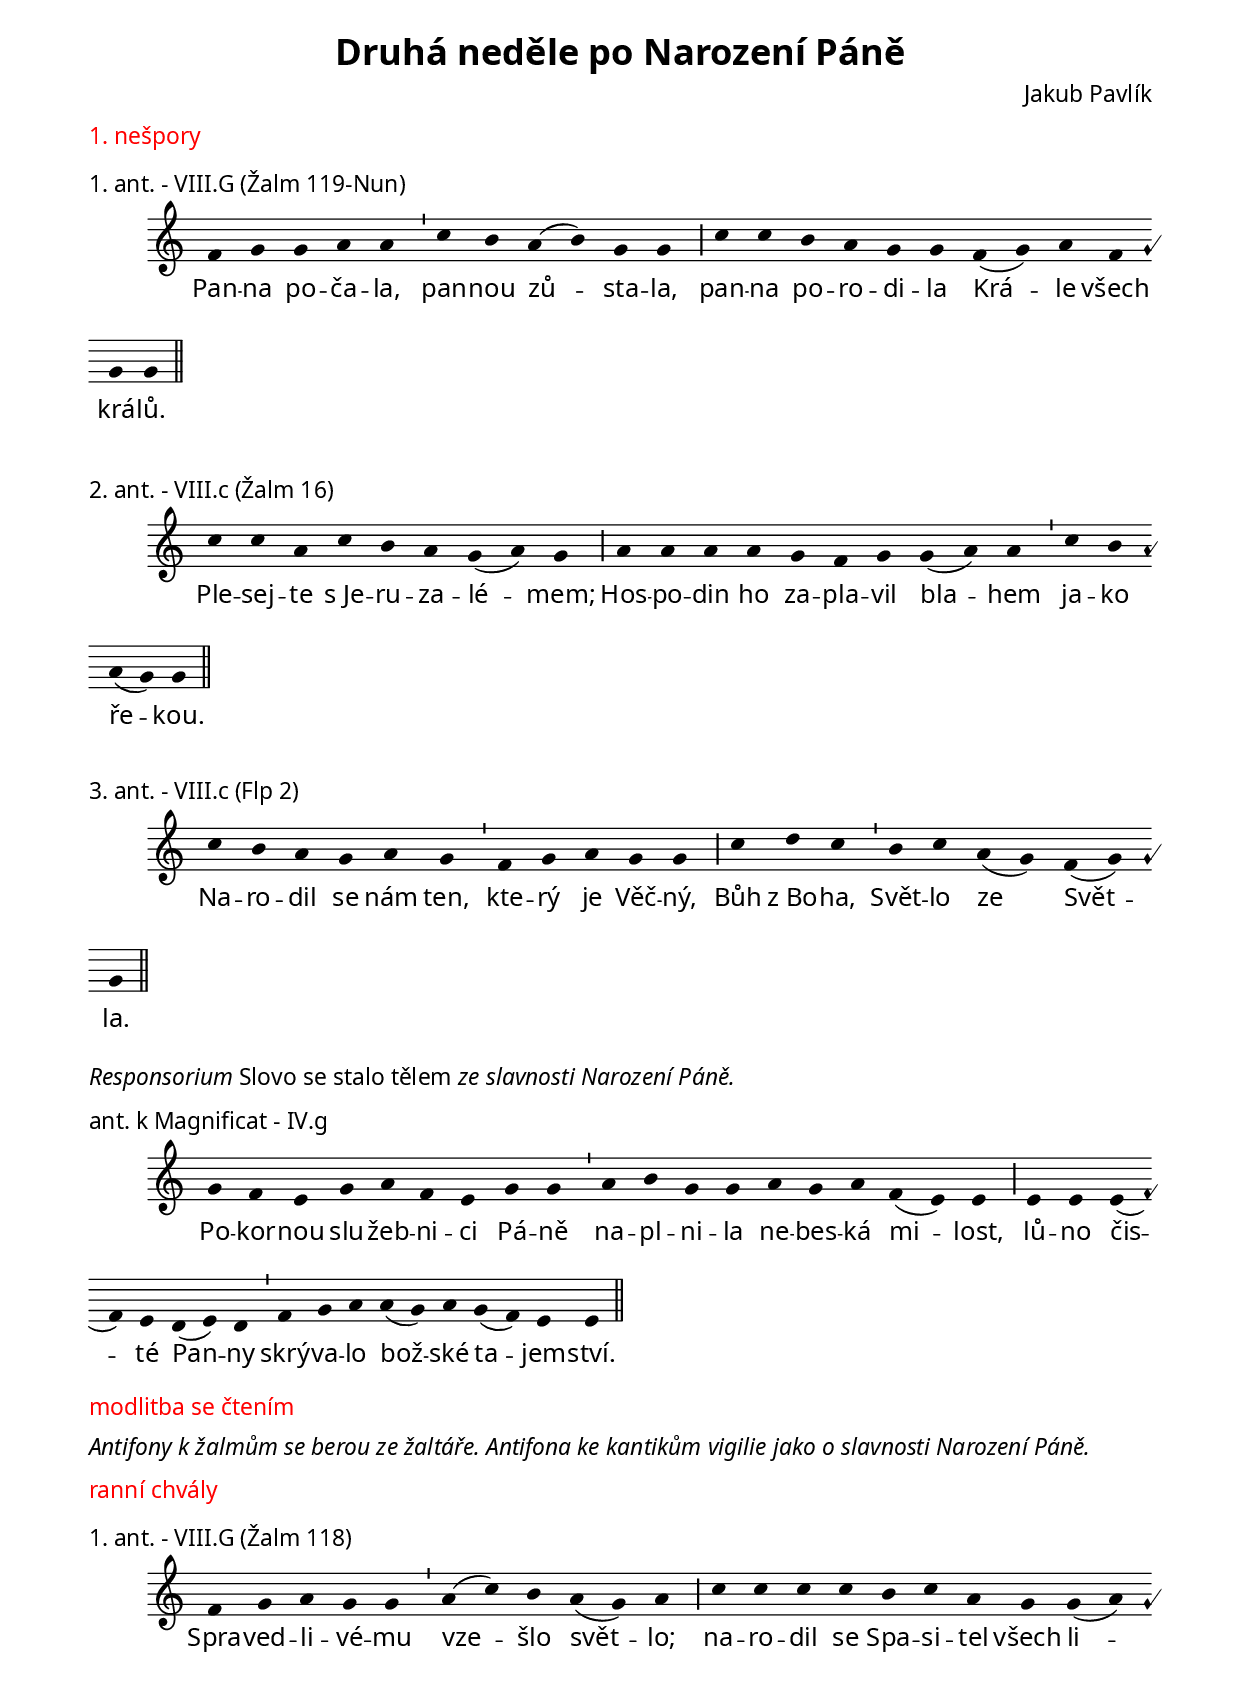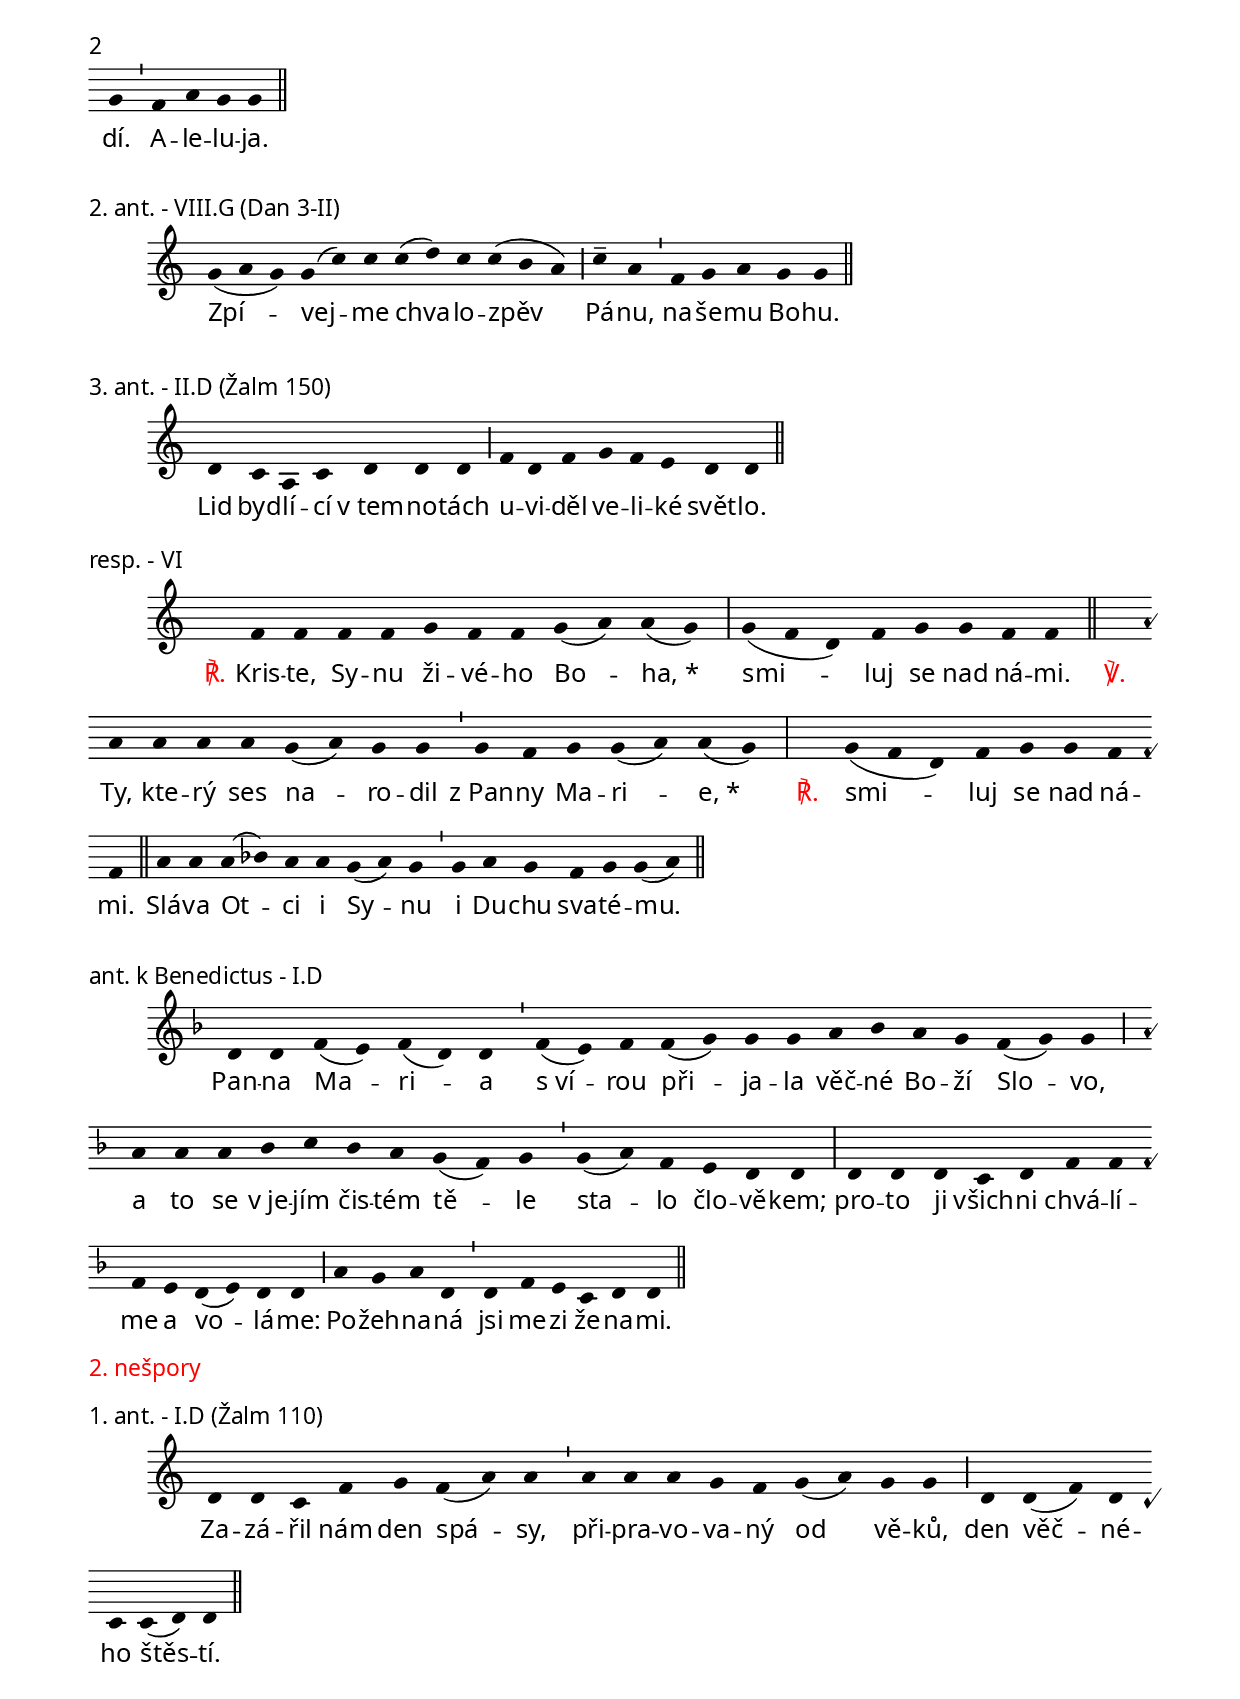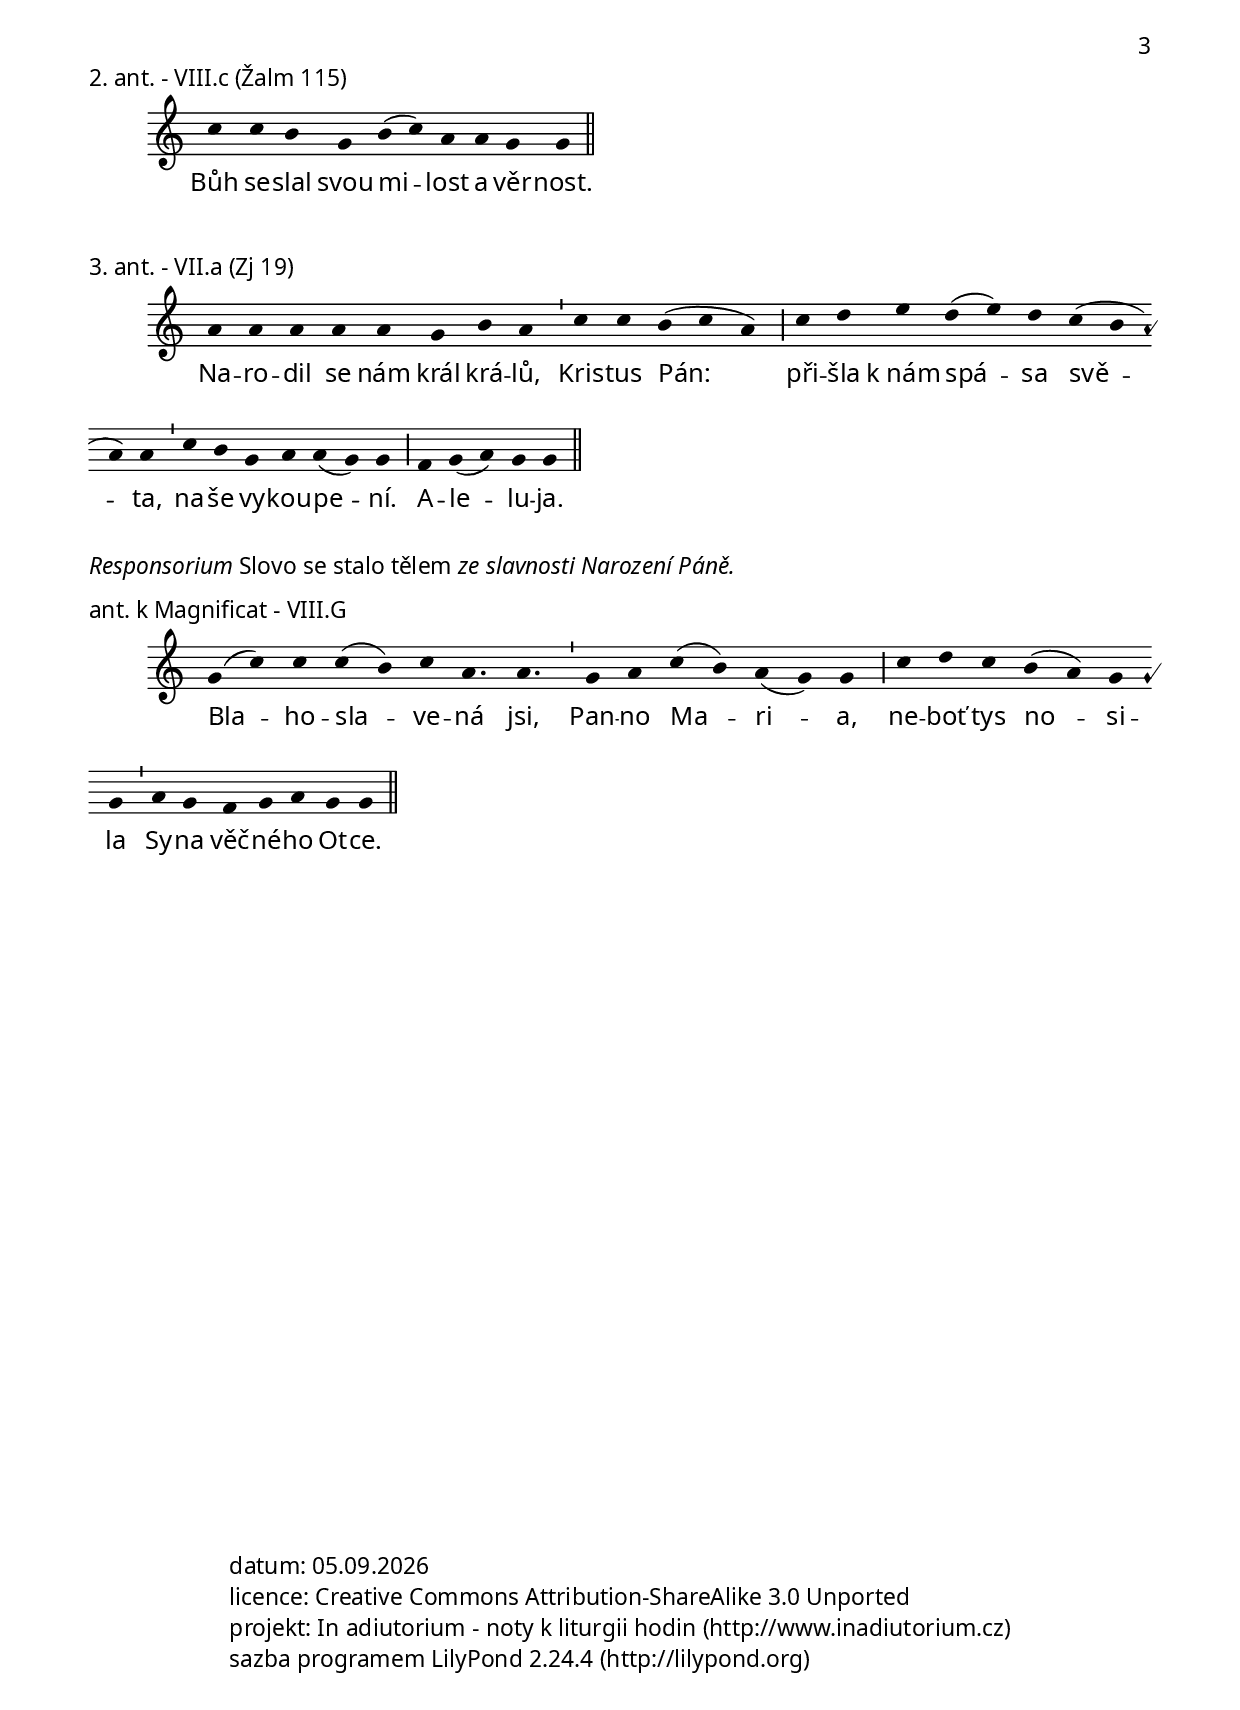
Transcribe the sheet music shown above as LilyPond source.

\version "2.17.25"

\header {
  title = "Druhá neděle po Narození Páně"
  composer = "Jakub Pavlík"
}

\include "spolecne.ly"
\include "dilyresponsorii.ly"

\markup {\nadpisHodinka {"1. nešpory"}}

\score {
  \relative c' {
    \choralniRezim
    f g g a a \barMin
    c b a( b) g g \barMaior
    c c b a g g f( g) a f g g \barFinalis
  }
  \addlyrics {
    Pan -- na po -- ča -- la,
    pan -- nou zů -- sta -- la,
    pan -- na po -- ro -- di -- la Krá -- le všech krá -- lů.
  }
  \header {
    quid = "1. ant."
    modus = "VIII"
    differentia = "G"
    psalmus = "Žalm 119-Nun"
    fons = "oktáv Narození Páně, 27.12., k Magnificat, druhá část jiný text"
    fial = "fial://vanoce_narozenipane.ly#27-amag?cast=1-2"
    id = "ne1-a1"
    piece = \markup {\sestavTitulek}
  }
}

\score {
  \relative c'' {
    \choralniRezim
    c4 c a c b a g( a) g \barMaior
    a a a a g f g g( a) a \barMin
    c b a( g) g \barFinalis
  }
  \addlyrics {
    Ple -- sej -- te s_Je -- ru -- za -- lé -- mem;
    Hos -- po -- din ho za -- pla -- vil bla -- hem
    ja -- ko ře -- kou.
  }
  \header {
    quid = "2. ant."
    modus = "VIII"
    differentia = "c"
    psalmus = "Žalm 16"
    id = "ne1-a2"
    piece = \markup {\sestavTitulek}
  }
}

\score {
  \relative c'' {
    \choralniRezim
    c4 b a g a g \barMin
    f g a g g \barMaior
    c d c \barMin
    b c a( g) f( g) g \barFinalis
  }
  \addlyrics {
    Na -- ro -- dil se nám ten,
    kte -- rý je Věč -- ný,
    Bůh z_Bo -- ha,
    Svět -- lo ze Svět -- la.
  }
  \header {
    quid = "3. ant."
    modus = "VIII"
    differentia = "c"
    psalmus = "Flp 2"
    id = "ne1-a3"
    piece = \markup {\sestavTitulek}
  }
}

\markup\italic{Responsorium \upright{Slovo se stalo tělem} ze slavnosti Narození Páně.}

\score {
  \relative c'' {
    \choralniRezim
    g4 f e g a f e g g \barMin
    a4 b g g a g a f( e) e \barMaior
    e e e( f) e d( e) d \barMin
    f g a a( g) a g( f) e e \barFinalis
  }
  \addlyrics {
    Po -- kor -- nou slu -- žeb -- ni -- ci Pá -- ně
    na -- pl -- ni -- la ne -- bes -- ká mi -- lost,
    lů -- no čis -- té Pan -- ny
    skrý -- va -- lo bož -- ské ta -- jem -- ství.
  }
  \header {
    quid = "ant. k Magnificat"
    modus = "IV"
    differentia = "g"
    psalmus = "Magnificat"
    id = "ne1-amag"
    piece = \markup {\sestavTitulekBezZalmu}
  }
}

\markup {\nadpisHodinka {"modlitba se čtením"}}

\markup\italic{
  Antifony k žalmům se berou ze žaltáře.
  Antifona ke kantikům vigilie jako o slavnosti Narození Páně.
}

\markup {\nadpisHodinka {"ranní chvály"}}

\score {
  \relative c' {
    \choralniRezim
    f4 g a g g \barMin a( c) b a( g) a \barMaior
    c c c c b c a g g( a) g \barMin
    f a g g \barFinalis
  }
  \addlyrics {
    Spra -- ved -- li -- vé -- mu vze -- šlo svět -- lo;
    na -- ro -- dil se Spa -- si -- tel všech li -- dí.
    A -- le -- lu -- ja.
  }
  \header {
    quid = "1. ant."
    modus = "VIII"
    differentia = "G"
    psalmus = "Žalm 118"
    id = "rch-a1"
    piece = \markup {\sestavTitulek}
  }
}

\score {
  \relative c'' {
    \choralniRezim
    g4( a g) g( c) c c( d) c c( b a) \barMaior
    c4-- a \barMin f g a g g \barFinalis
  }
  \addlyrics {
    Zpí -- vej -- me chva -- lo -- zpěv Pá -- nu,
    na -- še -- mu Bo -- hu.
  }
  \header {
    quid = "2. ant."
    modus = "VIII"
    differentia = "G"
    psalmus = "Dan 3-II"
    fial = "antifony/tyden2_1nedele.ly#rch-ant2?zacatek=12"
    placet = "3 nevyvážená, od předlohy spíš oddělit (popř. upravit obě)"
    id = "rch-a2"
    piece = \markup {\sestavTitulek}
  }
}

\score {
  \relative c' {
    \choralniRezim
    d4 c a c d d d \barMaior
    f d f g f e d d \barFinalis
  }
  \addlyrics {
    Lid byd -- lí -- cí v_tem -- no -- tách
    u -- vi -- děl ve -- li -- ké svět -- lo.
  }
  \header {
    quid = "3. ant."
    modus = "II"
    differentia = "D"
    psalmus = "Žalm 150"
    id = "rch-a3"
    piece = \markup {\sestavTitulek}
  }
}

\score {
  \relative c' {
    \choralniRezim

    % R
      \neviditelna f
      f4 f f f g f f g( a) a( g) \barMax
      g( f d) f g g f f \barFinalis
      % V
      \neviditelna f
      a4 a a a g( a) g g \barMin g f g g( a) a( g) \barMax
      % R
      \neviditelna g
      g( f d) f g g f f \barFinalis
      % Slava
      \respVIdoxologie \barFinalis
  }
  \addlyrics {
    \Response Kris -- te, Sy -- nu ži -- vé -- ho Bo -- ha,_*
    smi -- luj se nad ná -- mi.

    \Verse Ty, kte -- rý ses na -- ro -- dil z_Pan -- ny Ma -- ri -- e,_*
    \Response smi -- luj se nad ná -- mi.

    \textRespDoxologie
  }
  \header {
    quid = "resp."
    modus = "VI"
    fial = "responsoria.ly#1ne-rch?jiny_vers"
    id = "rch-r"
    piece = \markup {\sestavTitulekResp}
  }
}

\score {
  \relative c' {
    \choralniRezim
    \key f \major
    d4 d f( e) f( d) d \barMin
    f( e) f f( g) g g a bes a g f( g) g \barMaior

    a a a bes c bes a g( f) g \barMin
    g( a) f e d d \barMax

    d d d c d f f f e d( e) d d \barMaior

    a' g a d, \barMin
    d f e c d d \barFinalis
  }
  \addlyrics {
    Pan -- na Ma -- ri -- a
    s_ví -- rou při -- ja -- la věč -- né Bo -- ží Slo -- vo,

    a to se v_je -- jím čis -- tém tě -- le
    sta -- lo člo -- vě -- kem;

    pro -- to ji všich -- ni chvá -- lí -- me a vo -- lá -- me:

    Po -- žeh -- na -- ná jsi me -- zi že -- na -- mi.
  }
  \header {
    quid = "ant. k Benedictus"
    modus = "I"
    differentia = "D"
    psalmus = "Benedictus"
    placet = "3 _Panna Maria_ nepřirozené; krok na _a to se_ raději pryč"
    id = "rch-aben"
    piece = \markup {\sestavTitulekBezZalmu}
  }
}

\markup {\nadpisHodinka {"2. nešpory"}}

\score {
  \relative c' {
    \choralniRezim
    d4 d c f g f( a) a \barMin
    a a a g f g( a) g g \barMaior
    d d( f) d c c( d) d \barFinalis
  }
  \addlyrics {
    Za -- zá -- řil nám den spá -- sy,
    při -- pra -- vo -- va -- ný od vě -- ků,
    den věč -- né -- ho štěs -- tí.
  }
  \header {
    quid = "1. ant."
    modus = "I"
    differentia = "D"
    psalmus = "Žalm 110"
    placet = "2 napojení závěrečné části je v rámci korpusu hodně exotické"
    id = "ne2-a1"
    piece = \markup {\sestavTitulek}
  }
}

\score {
  \relative c'' {
    \choralniRezim
    c4 c b
    g b( c) a a g g \barFinalis
  }
  \addlyrics {
    Bůh se -- slal
    svou mi -- lost a věr -- nost.
  }
  \header {
    quid = "2. ant."
    modus = "VIII"
    differentia = "c"
    psalmus = "Žalm 115"
    id = "ne2-a2"
    piece = \markup {\sestavTitulek}
  }
}

\score {
  \relative c'' {
    \choralniRezim
    a4 a a a a g b a \barMin
    c c b( c a) \barMaior
    c d e d( e) d c( b a) a \barMin
    c b g a a( g) g \barMaior
    f g( a) g g \barFinalis
  }
  \addlyrics {
    Na -- ro -- dil se nám král krá -- lů,
    Kris -- tus Pán:
    při -- šla k_nám spá -- sa svě -- ta,
    na -- še vy -- kou -- pe -- ní.
    A -- le -- lu -- ja.
  }
  \header {
    quid = "3. ant."
    modus = "VII"
    differentia = "a"
    psalmus = "Zj 19"
    placet = "3 líbí se mi, ale začátek by asi byl vhodnější zpěvněji"
    id = "ne2-a3"
    piece = \markup {\sestavTitulek}
  }
}

\markup\italic{Responsorium \upright{Slovo se stalo tělem} ze slavnosti Narození Páně.}

\score {
  \relative c'' {
    \choralniRezim
    g4( c) c c( b) c a4. a \barMin g4 a c( b) a( g) g \barMaior
    c d c b( a) g g \barMin
    a g f g a g g \barFinalis
  }
  \addlyrics {
    Bla -- ho -- sla -- ve -- ná jsi, Pan -- no Ma -- ri -- a,
    ne -- boť tys no -- si -- la
    Sy -- na věč -- né -- ho Ot -- ce.
  }
  \header {
    quid = "ant. k Magnificat"
    modus = "VIII"
    differentia = "G"
    psalmus = "Magnificat"
    fial = "commune/commune_maria.ly#2ne-amag?zacatek"
    id = "ne2-amag"
    piece = \markup {\sestavTitulekBezZalmu}
  }
}